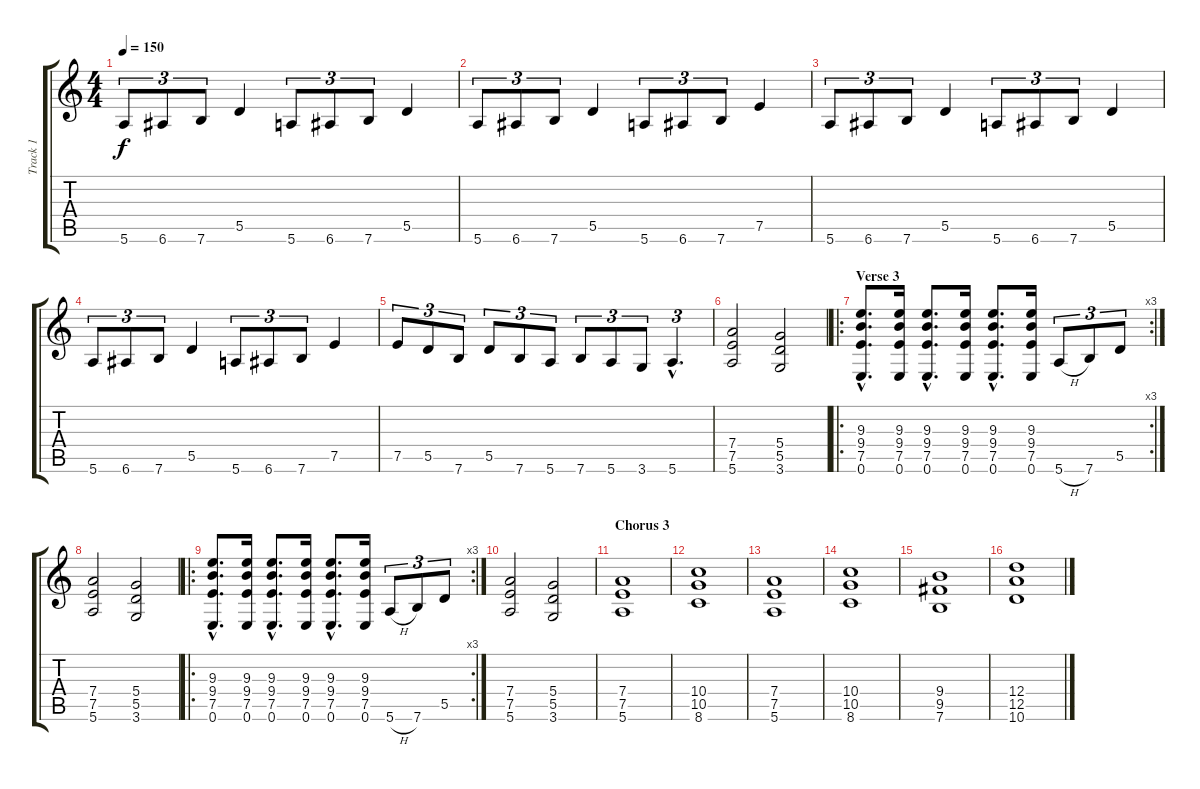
\track ("Track 1" "Track 1") {instrument overdrivenguitar}
\staff {score tabs}
\tuning (E4 B3 G3 D3 A2 E2) {hide}
\ts (4 4)
\tempo 150
\clef g2
\ks c
5.6.8{tu (3 2) dy f} 6.6.8{tu (3 2)} 7.6.8{tu (3 2)} 5.5.4 5.6.8{tu (3 2)} 6.6.8{tu (3 2)} 7.6.8{tu (3 2)} 5.5.4 |
5.6.8{tu (3 2)} 6.6.8{tu (3 2)} 7.6.8{tu (3 2)} 5.5.4 5.6.8{tu (3 2)} 6.6.8{tu (3 2)} 7.6.8{tu (3 2)} 7.5.4 |
5.6.8{tu (3 2)} 6.6.8{tu (3 2)} 7.6.8{tu (3 2)} 5.5.4 5.6.8{tu (3 2)} 6.6.8{tu (3 2)} 7.6.8{tu (3 2)} 5.5.4 |
5.6.8{tu (3 2)} 6.6.8{tu (3 2)} 7.6.8{tu (3 2)} 5.5.4 5.6.8{tu (3 2)} 6.6.8{tu (3 2)} 7.6.8{tu (3 2)} 7.5.4 |
7.5.8{tu (3 2)} 5.5.8{tu (3 2)} 7.6.8{tu (3 2)} 5.5.8{tu (3 2)} 7.6.8{tu (3 2)} 5.6.8{tu (3 2)} 7.6.8{tu (3 2)} 5.6.8{tu (3 2)} 3.6.8{tu (3 2)} 5.6{hac}.4{d tu (3 2)} |
(7.4 7.5 5.6).2 (5.4 5.5 3.6).2 |
\ro
\rc 3
\section ("" "Verse 3")
(9.3{hac} 9.4{hac} 7.5{hac} 0.6{hac}).8{d} (9.3 9.4 7.5 0.6).16 (9.3{hac} 9.4{hac} 7.5{hac} 0.6{hac}).8{d} (9.3 9.4 7.5 0.6).16 (9.3{hac} 9.4{hac} 7.5{hac} 0.6{hac}).8{d} (9.3 9.4 7.5 0.6).16 5.6{h}.8{tu (3 2)} 7.6.8{tu (3 2)} 5.5.8{tu (3 2)} |
(7.4 7.5 5.6).2 (5.4 5.5 3.6).2 |
\ro
\rc 3
(9.3{hac} 9.4{hac} 7.5{hac} 0.6{hac}).8{d} (9.3 9.4 7.5 0.6).16 (9.3{hac} 9.4{hac} 7.5{hac} 0.6{hac}).8{d} (9.3 9.4 7.5 0.6).16 (9.3{hac} 9.4{hac} 7.5{hac} 0.6{hac}).8{d} (9.3 9.4 7.5 0.6).16 5.6{h}.8{tu (3 2)} 7.6.8{tu (3 2)} 5.5.8{tu (3 2)} |
(7.4 7.5 5.6).2 (5.4 5.5 3.6).2 |
\section ("" "Chorus 3")
(7.4 7.5 5.6).1 |
(10.4 10.5 8.6).1 |
(7.4 7.5 5.6).1 |
(10.4 10.5 8.6).1 |
(9.4 9.5 7.6).1 |
(12.4 12.5 10.6).1
